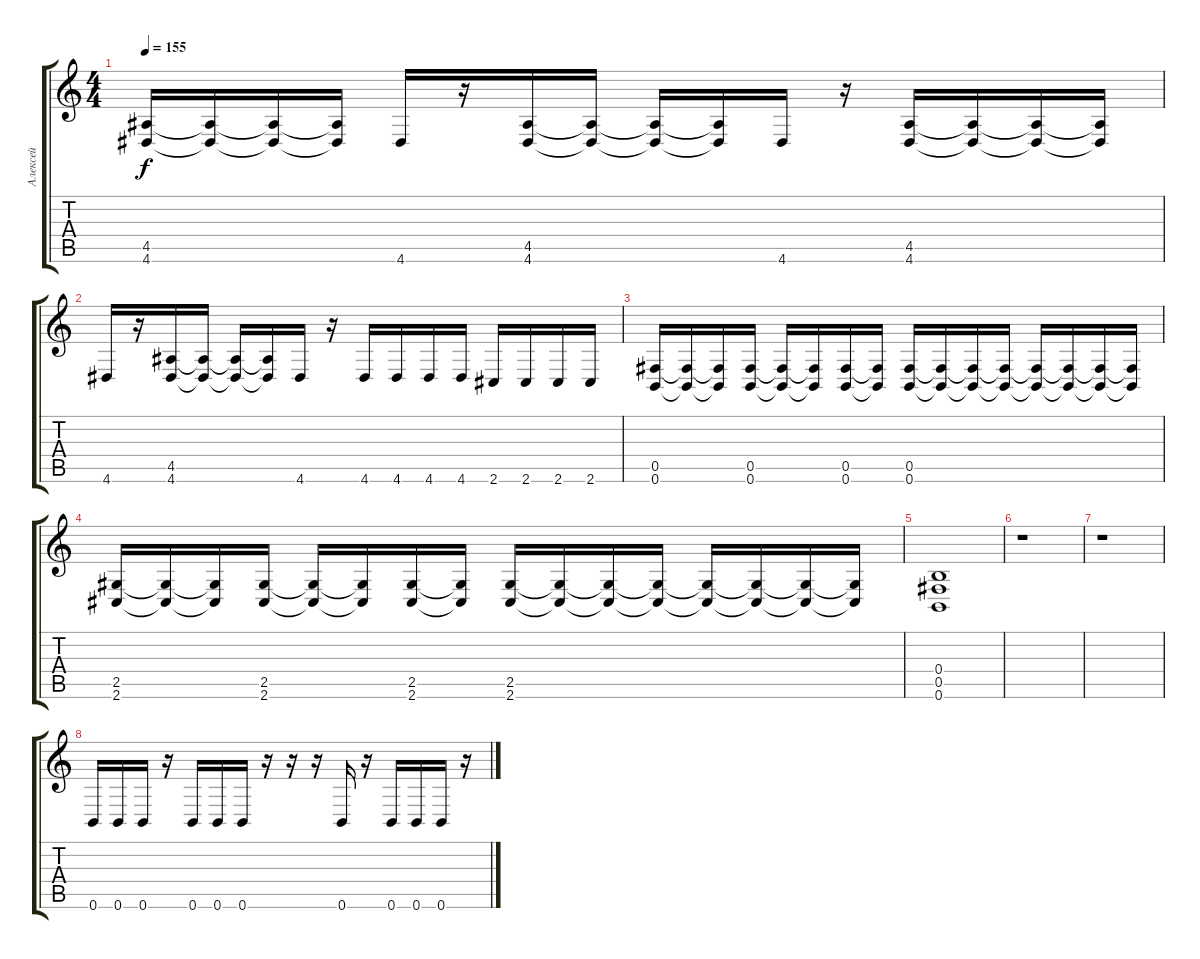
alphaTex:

\track ("Алексей" "Алексей") {instrument distortionguitar}
\staff {score tabs}
\tuning (Db4 Ab3 E3 B2 Gb2 B1) {hide}
\ts (4 4)
\tempo 155
\clef g2
\ks c
(4.5 4.6).16{dy f} (4.5{t} 4.6{t}).16 (4.5{t} 4.6{t}).16 (4.5{t} 4.6{t}).16 4.6.16 r.16 (4.5 4.6).16 (4.5{t} 4.6{t}).16 (4.5{t} 4.6{t}).16 (4.5{t} 4.6{t}).16 4.6.16 r.16 (4.5 4.6).16 (4.5{t} 4.6{t}).16 (4.5{t} 4.6{t}).16 (4.5{t} 4.6{t}).16 |
4.6.16 r.16 (4.5 4.6).16 (4.5{t} 4.6{t}).16 (4.5{t} 4.6{t}).16 (4.5{t} 4.6{t}).16 4.6.16 r.16 4.6.16 4.6.16 4.6.16 4.6.16 2.6.16 2.6.16 2.6.16 2.6.16 |
(0.5 0.6).16 (0.5{t} 0.6{t}).16 (0.5{t} 0.6{t}).16 (0.5 0.6).16 (0.5{t} 0.6{t}).16 (0.5{t} 0.6{t}).16 (0.5 0.6).16 (0.5{t} 0.6{t}).16 (0.5 0.6).16 (0.5{t} 0.6{t}).16 (0.5{t} 0.6{t}).16 (0.5{t} 0.6{t}).16 (0.5{t} 0.6{t}).16 (0.5{t} 0.6{t}).16 (0.5{t} 0.6{t}).16 (0.5{t} 0.6{t}).16 |
(2.5 2.6).16 (2.5{t} 2.6{t}).16 (2.5{t} 2.6{t}).16 (2.5 2.6).16 (2.5{t} 2.6{t}).16 (2.5{t} 2.6{t}).16 (2.5 2.6).16 (2.5{t} 2.6{t}).16 (2.5 2.6).16 (2.5{t} 2.6{t}).16 (2.5{t} 2.6{t}).16 (2.5{t} 2.6{t}).16 (2.5{t} 2.6{t}).16 (2.5{t} 2.6{t}).16 (2.5{t} 2.6{t}).16 (2.5{t} 2.6{t}).16 |
(0.4 0.5 0.6).1 |
r.1 |
r.1 |
0.6.16 0.6.16 0.6.16 r.16 0.6.16 0.6.16 0.6.16 r.16 r.16 r.16 0.6.16 r.16 0.6.16 0.6.16 0.6.16 r.16
